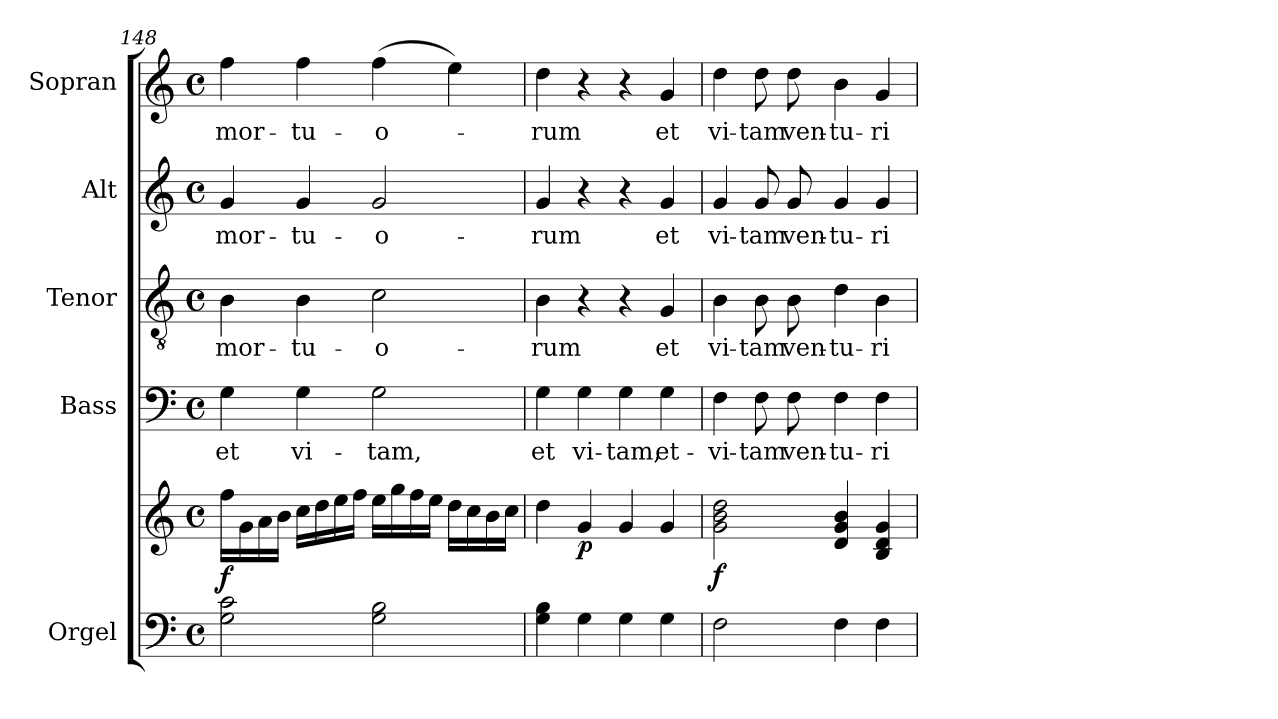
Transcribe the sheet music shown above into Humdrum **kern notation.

**kern	**kern	**dynam	**kern	**text	**kern	**text	**kern	**text	**kern	**text
*part5	*part5	*part5	*part4	*part4	*part3	*part3	*part2	*part2	*part1	*part1
*staff6	*staff5	*staff5/6	*staff4	*staff4	*staff3	*staff3	*staff2	*staff2	*staff1	*staff1
*I"Orgel	*	*	*I"Bass	*	*I"Tenor	*	*I"Alt	*	*I"Sopran	*
*I'Org.	*	*	*I'B.	*	*I'T.	*	*I'A.	*	*I'S.	*
*clefF4	*clefG2	*	*clefF4	*	*clefGv2	*	*clefG2	*	*clefG2	*
*k[]	*k[]	*	*k[]	*	*k[]	*	*k[]	*	*k[]	*
*C:	*C:	*	*C:	*	*C:	*	*C:	*	*C:	*
*M4/4	*M4/4	*	*M4/4	*	*M4/4	*	*M4/4	*	*M4/4	*
*met(c)	*met(c)	*	*met(c)	*	*met(c)	*	*met(c)	*	*met(c)	*
=148	=148	=148	=148	=148	=148	=148	=148	=148	=148	=148
!	!	!LO:DY:b	!	!LO:LY:b	!	!LO:LY:b	!	!LO:LY:b	!	!LO:LY:b
2G\ 2c\	16ff\LL	f	4G\	et	4B\	mor-	4g/	mor-	4ff\	mor-
.	16g\	.	.	.	.	.	.	.	.	.
.	16a\	.	.	.	.	.	.	.	.	.
.	16b\JJ	.	.	.	.	.	.	.	.	.
!	!	!	!	!LO:LY:b	!	!LO:LY:b	!	!LO:LY:b	!	!LO:LY:b
.	16cc\LL	.	4G\	vi-	4B\	-tu-	4g/	-tu-	4ff\	-tu-
.	16dd\	.	.	.	.	.	.	.	.	.
.	16ee\	.	.	.	.	.	.	.	.	.
.	16ff\JJ	.	.	.	.	.	.	.	.	.
!	!	!	!	!LO:LY:b	!	!LO:LY:b	!	!LO:LY:b	!	!LO:LY:b
2G\ 2B\	16ee\LL	.	2G\	-tam,	2c\	-o-	2g/	-o-	(>4ff\	-o-
.	16gg\	.	.	.	.	.	.	.	.	.
.	16ff\	.	.	.	.	.	.	.	.	.
.	16ee\JJ	.	.	.	.	.	.	.	.	.
.	16dd\LL	.	.	.	.	.	.	.	4ee\)	.
.	16cc\	.	.	.	.	.	.	.	.	.
.	16b\	.	.	.	.	.	.	.	.	.
.	16cc\JJ	.	.	.	.	.	.	.	.	.
!!LO:LB:g=z
=149	=149	=149	=149	=149	=149	=149	=149	=149	=149	=149
!	!	!	!	!LO:LY:b	!	!LO:LY:b	!	!LO:LY:b	!	!LO:LY:b
4G\ 4B\	4dd\	.	4G\	et	4B\	-rum	4g/	-rum	4dd\	-rum
!	!	!LO:DY:b	!	!LO:LY:b	!	!	!	!	!	!
4G\	4g/	p	4G\	vi-	4r	.	4r	.	4r	.
!	!	!	!	!LO:LY:b	!	!	!	!	!	!
4G\	4g/	.	4G\	-tam,	4r	.	4r	.	4r	.
!	!	!	!	!LO:LY:b	!	!LO:LY:b	!	!LO:LY:b	!	!LO:LY:b
4G\	4g/	.	4G\	et-	4G/	et	4g/	et	4g/	et
=150	=150	=150	=150	=150	=150	=150	=150	=150	=150	=150
!	!	!LO:DY:b	!	!LO:LY:b	!	!LO:LY:b	!	!LO:LY:b	!	!LO:LY:b
2F\	2g\ 2b\ 2dd\	f	4F\	-vi-	4B\	vi-	4g/	vi-	4dd\	vi-
!	!	!	!	!LO:LY:b	!	!LO:LY:b	!	!LO:LY:b	!	!LO:LY:b
.	.	.	8F\	-tam	8B\	-tam	8g/	-tam	8dd\	-tam
!	!	!	!	!LO:LY:b	!	!LO:LY:b	!	!LO:LY:b	!	!LO:LY:b
.	.	.	8F\	ven-	8B\	ven-	8g/	ven-	8dd\	ven-
!	!	!	!	!LO:LY:b	!	!LO:LY:b	!	!LO:LY:b	!	!LO:LY:b
4F\	4d/ 4g/ 4b/	.	4F\	-tu-	4d\	-tu-	4g/	-tu-	4b\	-tu-
!	!	!	!	!LO:LY:b	!	!LO:LY:b	!	!LO:LY:b	!	!LO:LY:b
4F\	4B/ 4d/ 4g/	.	4F\	-ri	4B\	-ri	4g/	-ri	4g/	-ri
=	=	=	=	=	=	=	=	=	=	=
*-	*-	*-	*-	*-	*-	*-	*-	*-	*-	*-
